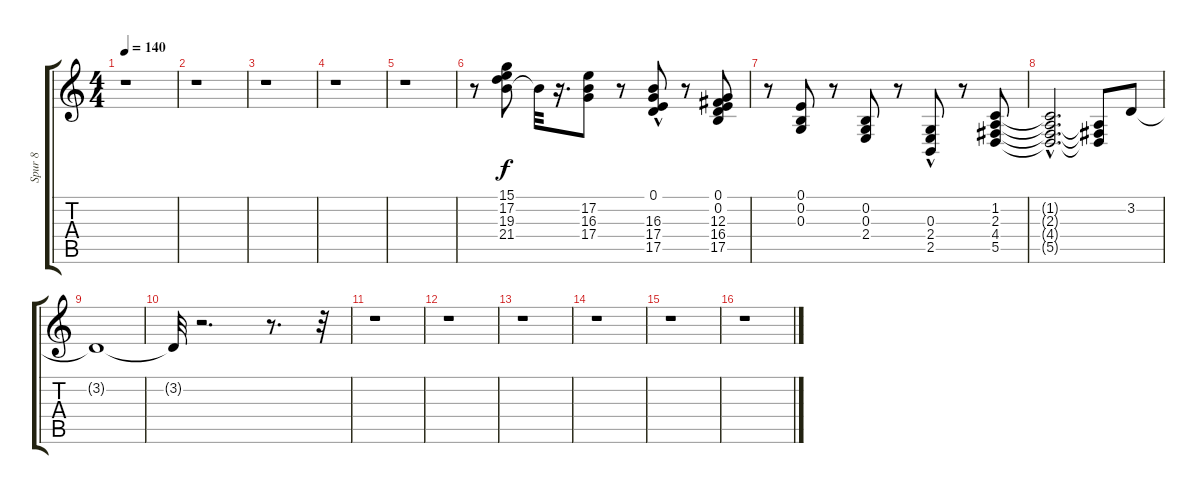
\track ("Spur 8" "Spur 8") {instrument brasssection}
\staff {score tabs}
\tuning (E4 B3 G3 D3 A2 E2) {hide}
\ts (4 4)
\tempo 140
\clef g2
\ks c
r.1{dy f instrument brasssection} |
r.1 |
r.1 |
r.1 |
r.1 |
r.8 (15.1 17.2 19.3 21.4).8 21.4{t}.32 r.16{d} (17.2 16.3 17.4).8 r.8 (0.1 16.3{hac} 17.4 17.5).8 r.8 (0.1 0.2 12.3 16.4 17.5).8 |
r.8 (0.1 0.2 0.3).8 r.8 (0.2 0.3 2.4).8 r.8 (0.3 2.4 2.5{hac}).8 r.8 (1.2 2.3 4.4 5.5).8 |
(1.2{t} 2.3{hac t} 4.4{hac t} 5.5{hac t}).2{d} (2.3{t} 4.4{t} 5.5{t}).8 3.2.8 |
3.2{t}.1 |
3.2{t}.32 r.2{d} r.8{d} r.32 |
r.1 |
r.1 |
r.1 |
r.1 |
r.1 |
r.1
